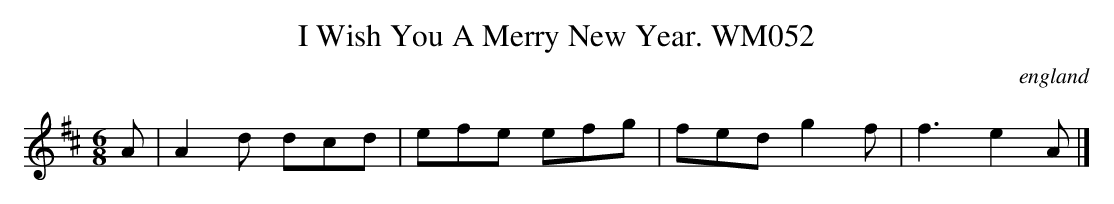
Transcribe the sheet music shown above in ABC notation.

X:1
T:I Wish You A Merry New Year. WM052
O:england
M:6/8
L:1/8
K:D
A|A2d dcd|efe efg|fed g2f|f3e2A|]
